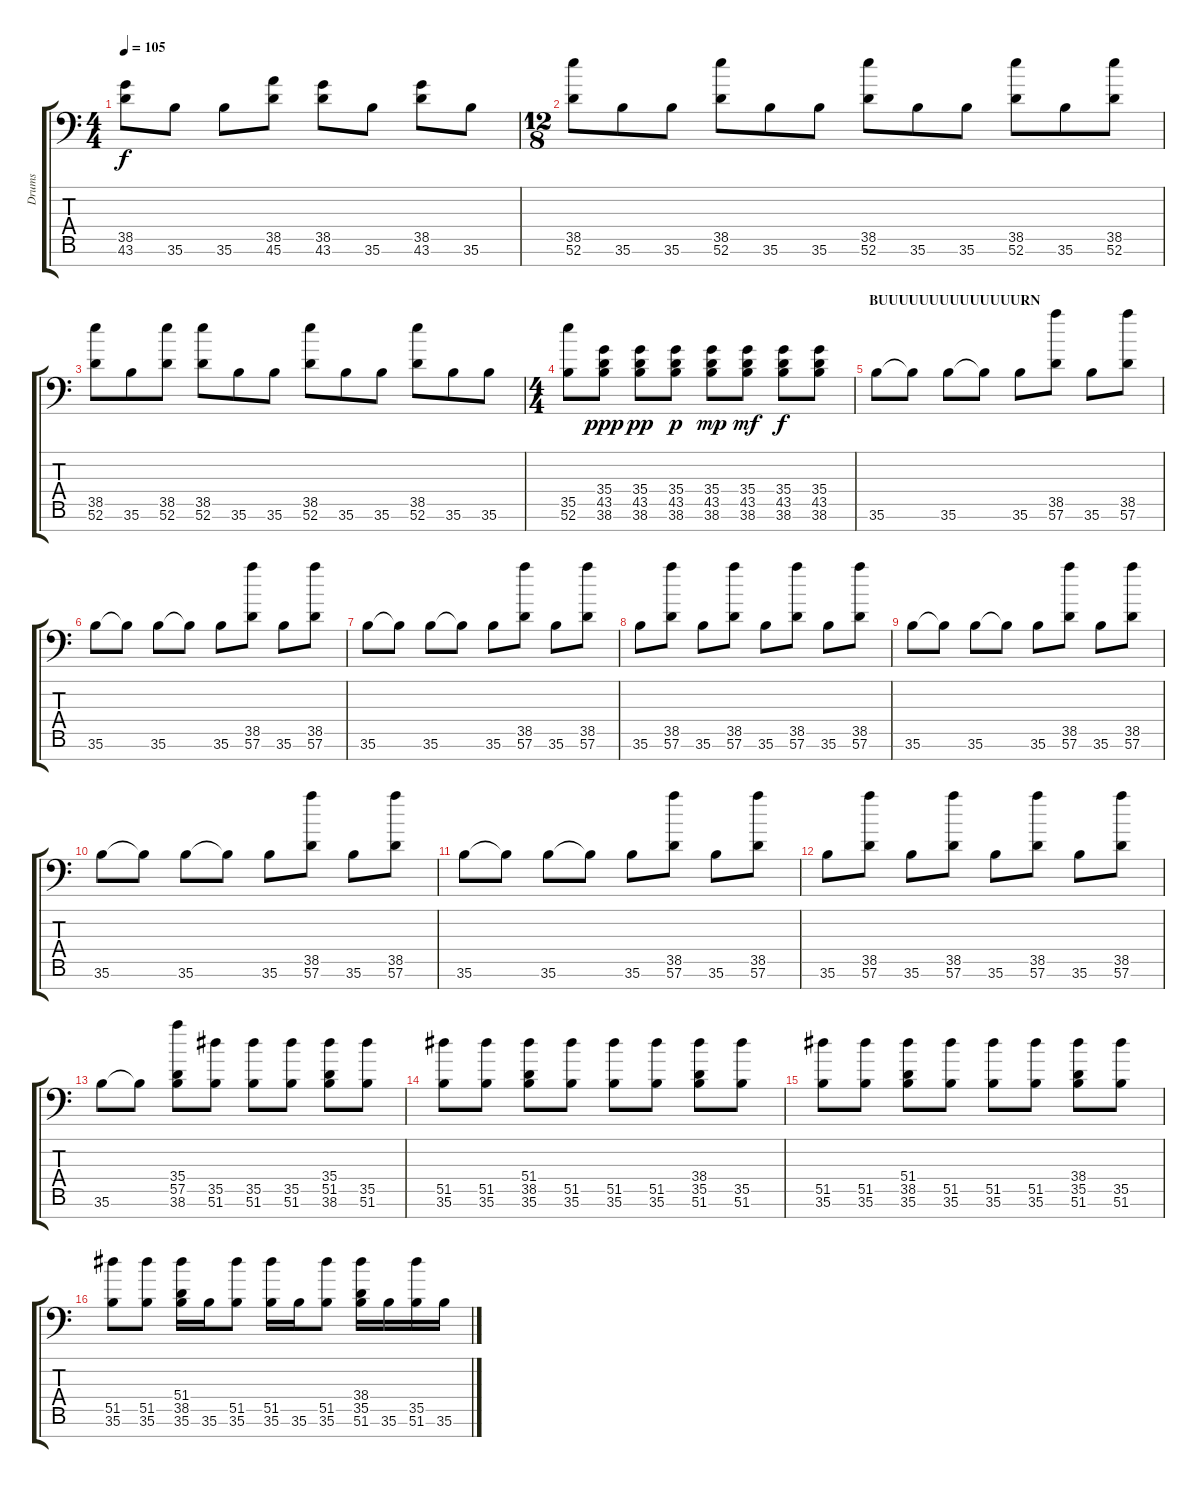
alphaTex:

\track ("Drums" "Drums") {instrument acousticgrandpiano}
\staff {score tabs}
\tuning (C-1 C-1 C-1 C-1 C-1 C-1 C-1) {hide}
\ts (4 4)
\tempo 105
\clef f4
\ks c
(38.5 43.6).8{dy f} 35.6.8 35.6.8 (38.5 45.6).8 (38.5 43.6).8 35.6.8 (38.5 43.6).8 35.6.8 |
\ts (12 8)
(38.5 52.6).8 35.6.8 35.6.8 (38.5 52.6).8 35.6.8 35.6.8 (38.5 52.6).8 35.6.8 35.6.8 (38.5 52.6).8 35.6.8 (38.5 52.6).8 |
(38.5 52.6).8 35.6.8 (38.5 52.6).8 (38.5 52.6).8 35.6.8 35.6.8 (38.5 52.6).8 35.6.8 35.6.8 (38.5 52.6).8 35.6.8 35.6.8 |
\ts (4 4)
(35.5 52.6).8 (35.4 43.5 38.6).8{dy ppp} (35.4 43.5 38.6).8{dy pp} (35.4 43.5 38.6).8{dy p} (35.4 43.5 38.6).8{dy mp} (35.4 43.5 38.6).8{dy mf} (35.4 43.5 38.6).8{dy f} (35.4 43.5 38.6).8 |
\section ("" "BUUUUUUUUUUUUUURN")
35.6.8 35.6{t}.8 35.6.8 35.6{t}.8 35.6.8 (38.5 57.6).8 35.6.8 (38.5 57.6).8 |
35.6.8 35.6{t}.8 35.6.8 35.6{t}.8 35.6.8 (38.5 57.6).8 35.6.8 (38.5 57.6).8 |
35.6.8 35.6{t}.8 35.6.8 35.6{t}.8 35.6.8 (38.5 57.6).8 35.6.8 (38.5 57.6).8 |
35.6.8 (38.5 57.6).8 35.6.8 (38.5 57.6).8 35.6.8 (38.5 57.6).8 35.6.8 (38.5 57.6).8 |
35.6.8 35.6{t}.8 35.6.8 35.6{t}.8 35.6.8 (38.5 57.6).8 35.6.8 (38.5 57.6).8 |
35.6.8 35.6{t}.8 35.6.8 35.6{t}.8 35.6.8 (38.5 57.6).8 35.6.8 (38.5 57.6).8 |
35.6.8 35.6{t}.8 35.6.8 35.6{t}.8 35.6.8 (38.5 57.6).8 35.6.8 (38.5 57.6).8 |
35.6.8 (38.5 57.6).8 35.6.8 (38.5 57.6).8 35.6.8 (38.5 57.6).8 35.6.8 (38.5 57.6).8 |
35.6.8 35.6{t}.8 (35.4 57.5 38.6).8 (35.5 51.6).8 (35.5 51.6).8 (35.5 51.6).8 (35.4 51.5 38.6).8 (35.5 51.6).8 |
(51.5 35.6).8 (51.5 35.6).8 (51.4 38.5 35.6).8 (51.5 35.6).8 (51.5 35.6).8 (51.5 35.6).8 (38.4 35.5 51.6).8 (35.5 51.6).8 |
(51.5 35.6).8 (51.5 35.6).8 (51.4 38.5 35.6).8 (51.5 35.6).8 (51.5 35.6).8 (51.5 35.6).8 (38.4 35.5 51.6).8 (35.5 51.6).8 |
(51.5 35.6).8 (51.5 35.6).8 (51.4 38.5 35.6).16 35.6.16 (51.5 35.6).8 (51.5 35.6).16 35.6.16 (51.5 35.6).8 (38.4 35.5 51.6).16 35.6.16 (35.5 51.6).16 35.6.16
